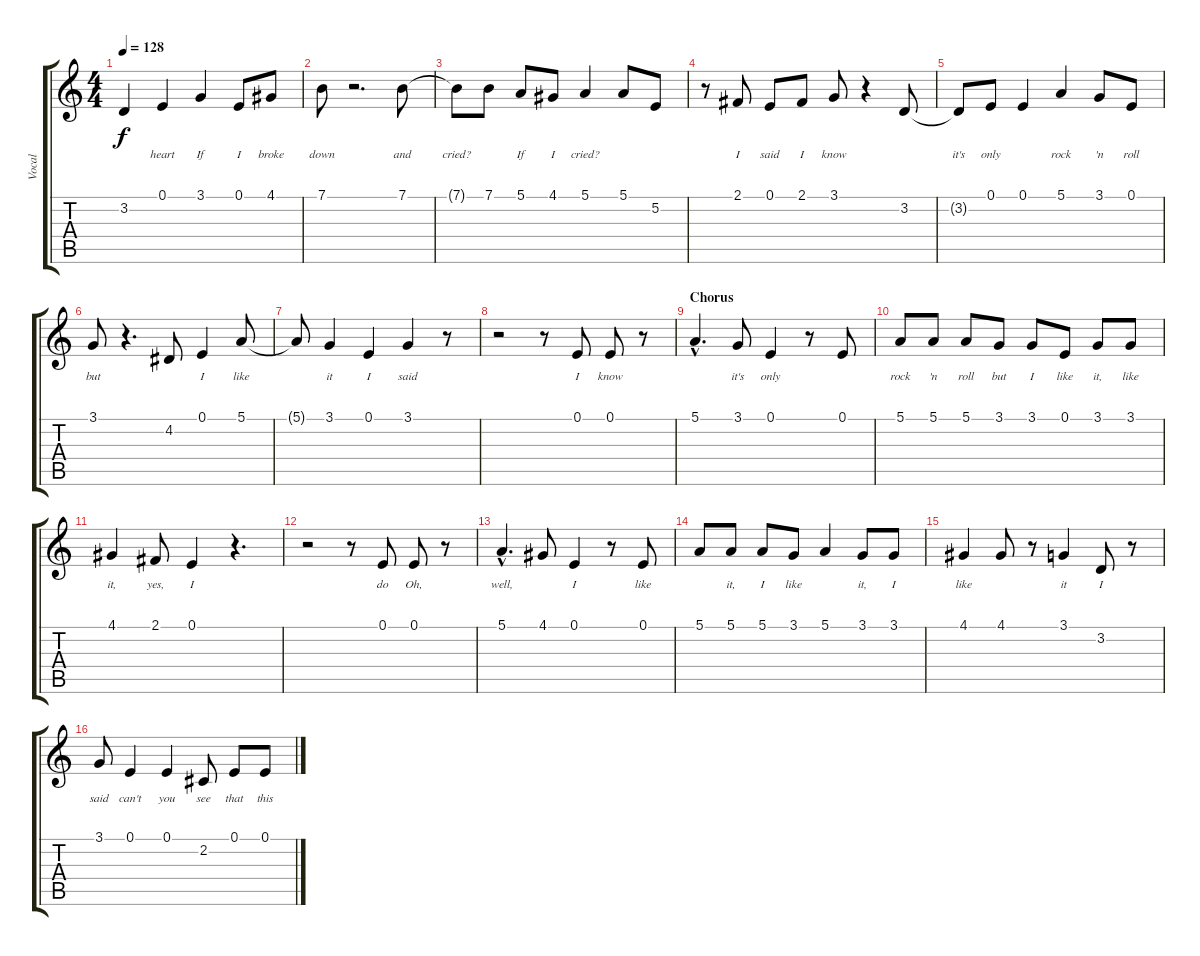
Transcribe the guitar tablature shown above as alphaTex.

\track ("Vocal" "Vocal") {instrument tenorsax}
\staff {score tabs}
\tuning (E4 B3 G3 D3 A2 E2) {hide}
\ts (4 4)
\tempo 128
\clef g2
\ks c
3.2.4{lyrics (0 "") lyrics (1 "") lyrics (2 "") lyrics (3 "") lyrics (4 "") dy f} 0.1.4{lyrics (0 "heart") lyrics (1 "") lyrics (2 "") lyrics (3 "") lyrics (4 "")} 3.1.4{lyrics (0 "If") lyrics (1 "") lyrics (2 "") lyrics (3 "") lyrics (4 "")} 0.1.8{lyrics (0 "I") lyrics (1 "") lyrics (2 "") lyrics (3 "") lyrics (4 "")} 4.1.8{lyrics (0 "broke") lyrics (1 "") lyrics (2 "") lyrics (3 "") lyrics (4 "")} |
7.1.8{lyrics (0 "down") lyrics (1 "") lyrics (2 "") lyrics (3 "") lyrics (4 "")} r.2{d} 7.1.8{lyrics (0 "and") lyrics (1 "") lyrics (2 "") lyrics (3 "") lyrics (4 "")} |
7.1{t}.8{lyrics (0 "cried?") lyrics (1 "") lyrics (2 "") lyrics (3 "") lyrics (4 "")} 7.1.8{lyrics (0 "") lyrics (1 "") lyrics (2 "") lyrics (3 "") lyrics (4 "")} 5.1.8{lyrics (0 "If") lyrics (1 "") lyrics (2 "") lyrics (3 "") lyrics (4 "")} 4.1.8{lyrics (0 "I") lyrics (1 "") lyrics (2 "") lyrics (3 "") lyrics (4 "")} 5.1.4{lyrics (0 "cried?") lyrics (1 "") lyrics (2 "") lyrics (3 "") lyrics (4 "")} 5.1.8{lyrics (0 "") lyrics (1 "") lyrics (2 "") lyrics (3 "") lyrics (4 "")} 5.2.8{lyrics (0 "") lyrics (1 "") lyrics (2 "") lyrics (3 "") lyrics (4 "")} |
r.8 2.1.8{lyrics (0 "I") lyrics (1 "") lyrics (2 "") lyrics (3 "") lyrics (4 "")} 0.1.8{lyrics (0 "said") lyrics (1 "") lyrics (2 "") lyrics (3 "") lyrics (4 "")} 2.1.8{lyrics (0 "I") lyrics (1 "") lyrics (2 "") lyrics (3 "") lyrics (4 "")} 3.1.8{lyrics (0 "know") lyrics (1 "") lyrics (2 "") lyrics (3 "") lyrics (4 "")} r.4 3.2.8{lyrics (0 "") lyrics (1 "") lyrics (2 "") lyrics (3 "") lyrics (4 "")} |
3.2{t}.8{lyrics (0 "it's") lyrics (1 "") lyrics (2 "") lyrics (3 "") lyrics (4 "")} 0.1.8{lyrics (0 "only") lyrics (1 "") lyrics (2 "") lyrics (3 "") lyrics (4 "")} 0.1.4{lyrics (0 "") lyrics (1 "") lyrics (2 "") lyrics (3 "") lyrics (4 "")} 5.1.4{lyrics (0 "rock") lyrics (1 "") lyrics (2 "") lyrics (3 "") lyrics (4 "")} 3.1.8{lyrics (0 "'n") lyrics (1 "") lyrics (2 "") lyrics (3 "") lyrics (4 "")} 0.1.8{lyrics (0 "roll") lyrics (1 "") lyrics (2 "") lyrics (3 "") lyrics (4 "")} |
3.1.8{lyrics (0 "but") lyrics (1 "") lyrics (2 "") lyrics (3 "") lyrics (4 "")} r.4{d} 4.2.8{lyrics (0 "") lyrics (1 "") lyrics (2 "") lyrics (3 "") lyrics (4 "")} 0.1.4{lyrics (0 "I") lyrics (1 "") lyrics (2 "") lyrics (3 "") lyrics (4 "")} 5.1.8{lyrics (0 "like") lyrics (1 "") lyrics (2 "") lyrics (3 "") lyrics (4 "")} |
5.1{t}.8{lyrics (0 "") lyrics (1 "") lyrics (2 "") lyrics (3 "") lyrics (4 "")} 3.1.4{lyrics (0 "it") lyrics (1 "") lyrics (2 "") lyrics (3 "") lyrics (4 "")} 0.1.4{lyrics (0 "I") lyrics (1 "") lyrics (2 "") lyrics (3 "") lyrics (4 "")} 3.1.4{lyrics (0 "said") lyrics (1 "") lyrics (2 "") lyrics (3 "") lyrics (4 "")} r.8 |
r.2 r.8 0.1.8{lyrics (0 "I") lyrics (1 "") lyrics (2 "") lyrics (3 "") lyrics (4 "")} 0.1.8{lyrics (0 "know") lyrics (1 "") lyrics (2 "") lyrics (3 "") lyrics (4 "")} r.8 |
\section ("" "Chorus")
5.1{hac}.4{d lyrics (0 "") lyrics (1 "") lyrics (2 "") lyrics (3 "") lyrics (4 "")} 3.1.8{lyrics (0 "it's") lyrics (1 "") lyrics (2 "") lyrics (3 "") lyrics (4 "")} 0.1.4{lyrics (0 "only") lyrics (1 "") lyrics (2 "") lyrics (3 "") lyrics (4 "")} r.8 0.1.8{lyrics (0 "") lyrics (1 "") lyrics (2 "") lyrics (3 "") lyrics (4 "")} |
5.1.8{lyrics (0 "rock") lyrics (1 "") lyrics (2 "") lyrics (3 "") lyrics (4 "")} 5.1.8{lyrics (0 "'n") lyrics (1 "") lyrics (2 "") lyrics (3 "") lyrics (4 "")} 5.1.8{lyrics (0 "roll") lyrics (1 "") lyrics (2 "") lyrics (3 "") lyrics (4 "")} 3.1.8{lyrics (0 "but") lyrics (1 "") lyrics (2 "") lyrics (3 "") lyrics (4 "")} 3.1.8{lyrics (0 "I") lyrics (1 "") lyrics (2 "") lyrics (3 "") lyrics (4 "")} 0.1.8{lyrics (0 "like") lyrics (1 "") lyrics (2 "") lyrics (3 "") lyrics (4 "")} 3.1.8{lyrics (0 "it,") lyrics (1 "") lyrics (2 "") lyrics (3 "") lyrics (4 "")} 3.1.8{lyrics (0 "like") lyrics (1 "") lyrics (2 "") lyrics (3 "") lyrics (4 "")} |
4.1.4{lyrics (0 "it,") lyrics (1 "") lyrics (2 "") lyrics (3 "") lyrics (4 "")} 2.1.8{lyrics (0 "yes,") lyrics (1 "") lyrics (2 "") lyrics (3 "") lyrics (4 "")} 0.1.4{lyrics (0 "I") lyrics (1 "") lyrics (2 "") lyrics (3 "") lyrics (4 "")} r.4{d} |
r.2 r.8 0.1.8{lyrics (0 "do") lyrics (1 "") lyrics (2 "") lyrics (3 "") lyrics (4 "")} 0.1.8{lyrics (0 "Oh,") lyrics (1 "") lyrics (2 "") lyrics (3 "") lyrics (4 "")} r.8 |
5.1{hac}.4{d lyrics (0 "well,") lyrics (1 "") lyrics (2 "") lyrics (3 "") lyrics (4 "")} 4.1.8{lyrics (0 "") lyrics (1 "") lyrics (2 "") lyrics (3 "") lyrics (4 "")} 0.1.4{lyrics (0 "I") lyrics (1 "") lyrics (2 "") lyrics (3 "") lyrics (4 "")} r.8 0.1.8{lyrics (0 "like") lyrics (1 "") lyrics (2 "") lyrics (3 "") lyrics (4 "")} |
5.1.8{lyrics (0 "") lyrics (1 "") lyrics (2 "") lyrics (3 "") lyrics (4 "")} 5.1.8{lyrics (0 "it,") lyrics (1 "") lyrics (2 "") lyrics (3 "") lyrics (4 "")} 5.1.8{lyrics (0 "I") lyrics (1 "") lyrics (2 "") lyrics (3 "") lyrics (4 "")} 3.1.8{lyrics (0 "like") lyrics (1 "") lyrics (2 "") lyrics (3 "") lyrics (4 "")} 5.1.4{lyrics (0 "") lyrics (1 "") lyrics (2 "") lyrics (3 "") lyrics (4 "")} 3.1.8{lyrics (0 "it,") lyrics (1 "") lyrics (2 "") lyrics (3 "") lyrics (4 "")} 3.1.8{lyrics (0 "I") lyrics (1 "") lyrics (2 "") lyrics (3 "") lyrics (4 "")} |
4.1.4{lyrics (0 "like") lyrics (1 "") lyrics (2 "") lyrics (3 "") lyrics (4 "")} 4.1.8{lyrics (0 "") lyrics (1 "") lyrics (2 "") lyrics (3 "") lyrics (4 "")} r.8 3.1.4{lyrics (0 "it") lyrics (1 "") lyrics (2 "") lyrics (3 "") lyrics (4 "")} 3.2.8{lyrics (0 "I") lyrics (1 "") lyrics (2 "") lyrics (3 "") lyrics (4 "")} r.8 |
3.1.8{lyrics (0 "said") lyrics (1 "") lyrics (2 "") lyrics (3 "") lyrics (4 "")} 0.1.4{lyrics (0 "can't") lyrics (1 "") lyrics (2 "") lyrics (3 "") lyrics (4 "")} 0.1.4{lyrics (0 "you") lyrics (1 "") lyrics (2 "") lyrics (3 "") lyrics (4 "")} 2.2.8{lyrics (0 "see") lyrics (1 "") lyrics (2 "") lyrics (3 "") lyrics (4 "")} 0.1.8{lyrics (0 "that") lyrics (1 "") lyrics (2 "") lyrics (3 "") lyrics (4 "")} 0.1.8{lyrics (0 "this") lyrics (1 "") lyrics (2 "") lyrics (3 "") lyrics (4 "")}
